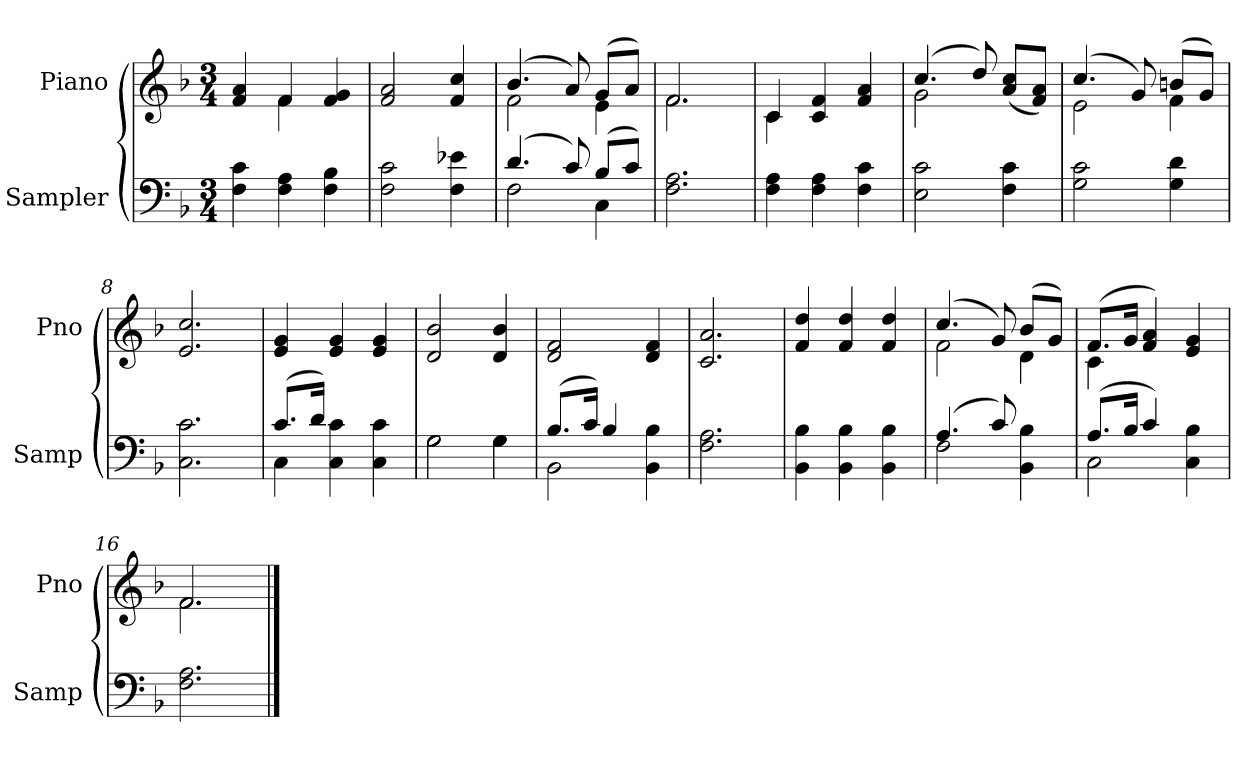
**kern	**kern
*part2	*part1
*staff2	*staff1
*I"Sampler	*I"Piano
*I'Samp	*I'Pno
*clefF4	*clefG2
*k[b-]	*k[b-]
*F:	*F:
*M3/4	*M3/4
=1	=1
*	*^
4F 4c	4f 4a	4ryy
4F 4A	4f/	4f
4F 4B-	4f 4g	4ryy
*	*v	*v
=2	=2
2F 2c	2f 2a
4F 4e-X	4f 4cc
=3	=3
*^	*^
(4.d/	2F	(4.b-/	2f
8c/)	.	8a/)	.
(8B-/L	4C	(8g/L	4e
8c/J)	.	8a/J)	.
*v	*v	*	*
=4	=4	=4
2.F 2.A	2.f/	2.f
=5	=5	=5
4F 4A	4c/	4c
4F 4A	4c 4f	2ryy
4F 4c	4f 4a	.
=6	=6	=6
2E 2c	(4.cc/	2g
.	8dd/)	.
4F 4c	(8a/ 8cc/L	4ryy
.	8f/ 8a/J)	.
=7	=7	=7
2G 2c	(4.cc/	2e
.	8g/)	.
4G 4d	(8bn/L	4f
.	8g/J)	.
*	*v	*v
=8	=8
2.C 2.c	2.e 2.cc
=9	=9
*^	*
(8.c/L	4C	4e 4g
16d/Jk)	.	.
4C 4c	2ryy	4e 4g
4C 4c	.	4e 4g
=10	=10	=10
2G\	2G	2d 2b-
4G\	4G	4d 4b-
=11	=11	=11
(8.B-/L	2BB-	2d 2f
16c/Jk)	.	.
4B-/	.	.
4BB- 4B-	4ryy	4d 4f
*v	*v	*
=12	=12
2.F 2.A	2.c 2.a
=13	=13
4BB- 4B-	4f 4dd
4BB- 4B-	4f 4dd
4BB- 4B-	4f 4dd
=14	=14
*^	*^
(4.A/	2F	(4.cc/	2f
8c/)	.	8g/)	.
4BB- 4B-	4ryy	(8b-/L	4d
.	.	8g/J)	.
=15	=15	=15	=15
(8.A/L	2C	(8.f/L	4c
16B-/Jk	.	16g/Jk	.
4c/)	.	4f 4a)	2ryy
4C 4B-	4ryy	4e 4g	.
*v	*v	*	*
=16	=16	=16
2.F 2.A	2.f/	2.f
*	*v	*v
==	==
*-	*-
